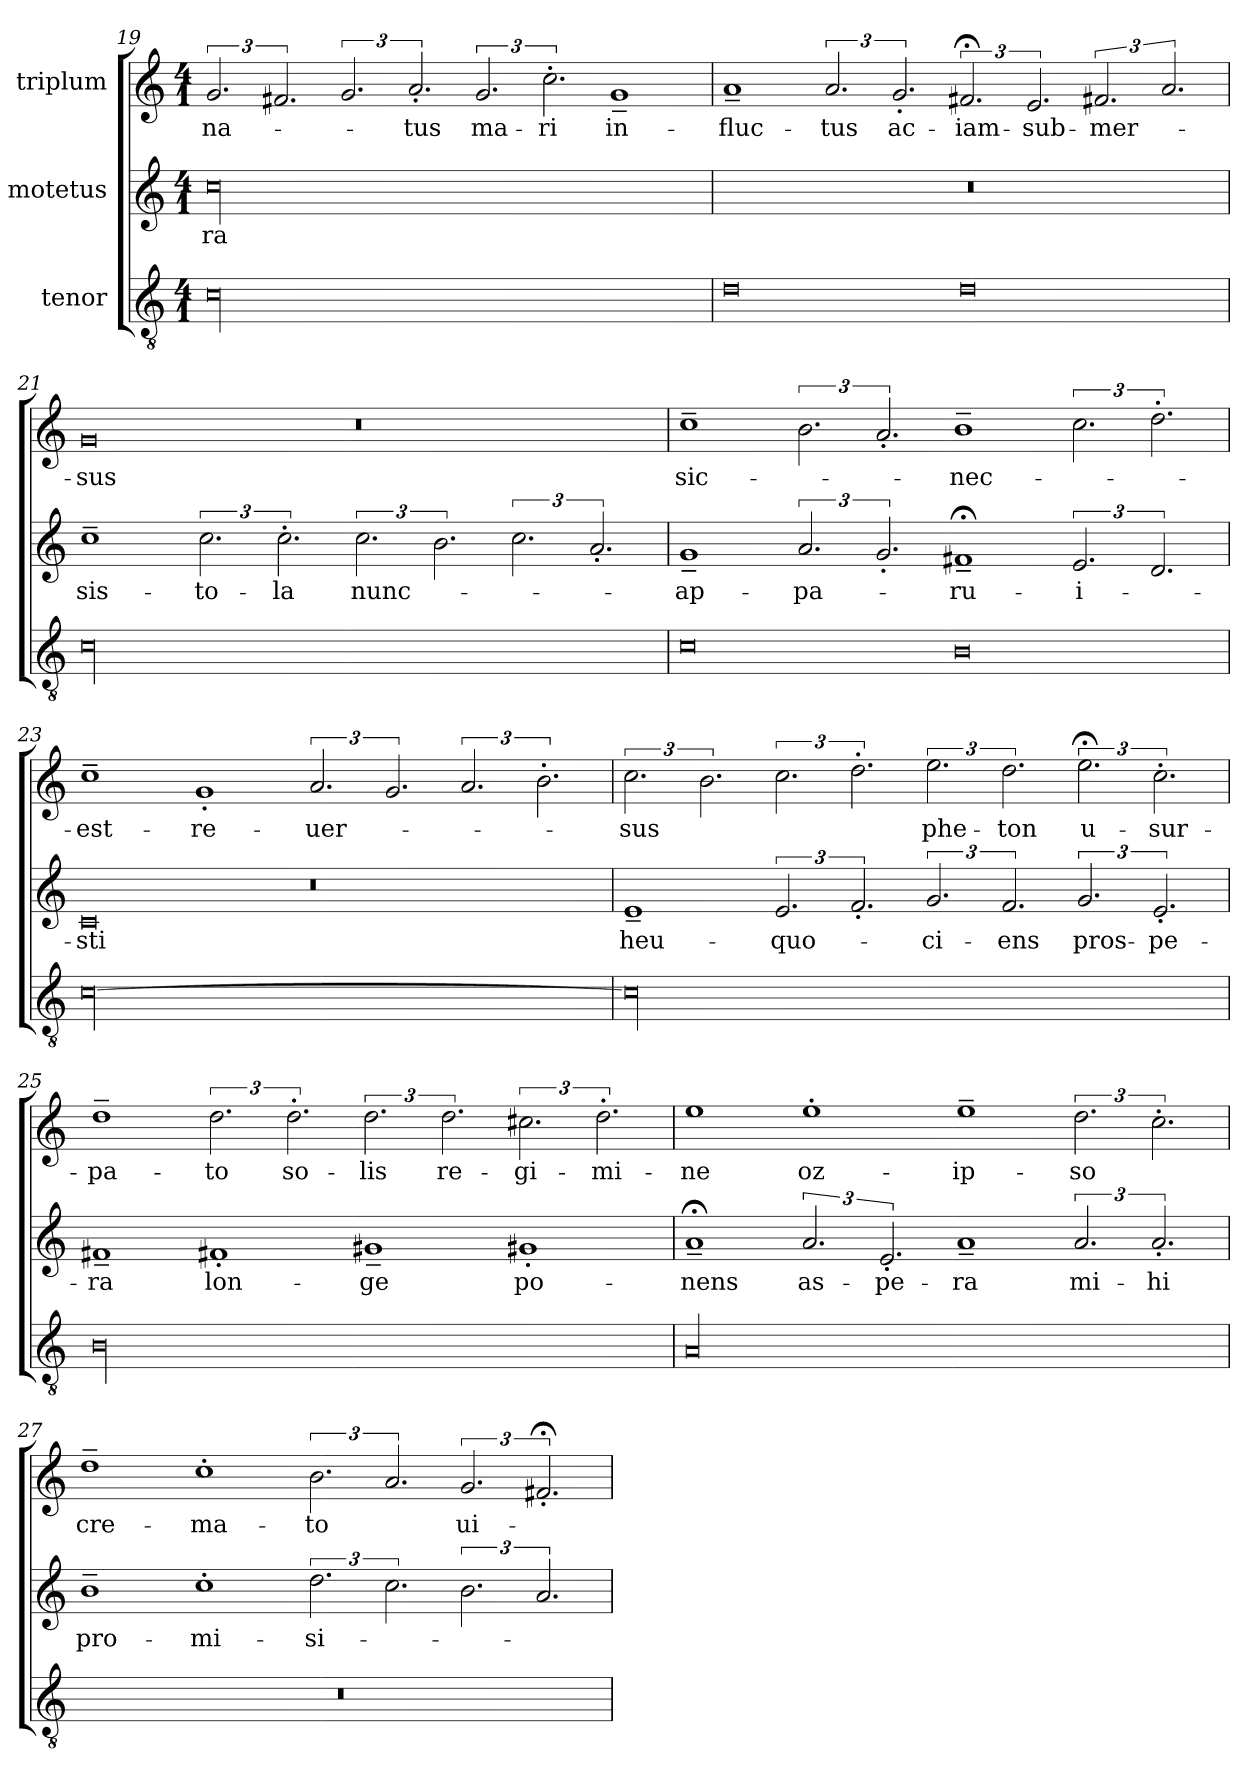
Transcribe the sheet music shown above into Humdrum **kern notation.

**kern	**kern	**text	**kern	**text
*part3	*part2	*part2	*part1	*part1
*staff3	*staff2	*staff2	*staff1	*staff1
*I"tenor	*I"motetus	*	*I"triplum	*
*clefGv2	*clefG2	*	*clefG2	*
*k[]	*k[]	*	*k[]	*
*C:	*C:	*	*C:	*
*M4/1	*M4/1	*	*M4/1	*
=19	=19	=19	=19	=19
00c\	00cc\	-ra	3.g/	-na-
.	.	.	3.f#X/	.
.	.	.	3.g/	.
.	.	.	3.a'/	-tus
.	.	.	3.g/	ma-
.	.	.	3.cc'\	-ri
.	.	.	1g~/	in-
=20	=20	=20	=20	=20
0d\	00r	.	1a~/	fluc-
.	.	.	3.a/	-tus
.	.	.	3.g'/	ac-
0d\	.	.	3.f#X;</	iam-
.	.	.	3.e/	sub-
.	.	.	3.f#X/	-mer-
.	.	.	3.a/	.
=21	=21	=21	=21	=21
00c\	1cc~\	sis-	0g/	-sus
.	3.cc\	-to-	.	.
.	3.cc'\	-la	.	.
.	3.cc\	nunc-	0r	.
.	3.b\	.	.	.
.	3.cc\	.	.	.
.	3.a'/	.	.	.
=22	=22	=22	=22	=22
0c\	1g~/	ap-	1cc~\	sic-
.	3.a/	-pa-	3.b\	.
.	3.g'/	.	3.a'/	.
0B\	1f#X;<~/	-ru-	1b~\	nec-
.	3.e/	-i-	3.cc\	.
.	3.d/	.	3.dd'\	.
!!LO:PB:g=z
=23	=23	=23	=23	=23
[00c\	0c/	-sti	1cc~\	est-
.	.	.	1g'/	re-
.	0r	.	3.a/	-uer-
.	.	.	3.g/	.
.	.	.	3.a/	.
.	.	.	3.b'\	.
=24	=24	=24	=24	=24
00c\]	1e~/	heu-	3.cc\	-sus
.	.	.	3.b\	.
.	3.e/	quo-	3.cc\	.
.	3.f'/	.	3.dd'\	.
.	3.g/	-ci-	3.ee\	phe-
.	3.f/	-ens	3.dd\	-ton
.	3.g/	pros-	3.ee;<\	u-
.	3.e'/	-pe-	3.cc'\	-sur-
=25	=25	=25	=25	=25
00B\	1f#X~/	-ra	1dd~\	-pa-
.	1f#X'/	lon-	3.dd\	-to
.	.	.	3.dd'\	so-
.	1g#X~/	-ge	3.dd\	-lis
.	.	.	3.dd\	re-
.	1g#X'/	po-	3.cc#X\	-gi-
.	.	.	3.dd'\	-mi-
=26	=26	=26	=26	=26
00A/	1a;<~/	-nens	1ee\	-ne
.	3.a/	as-	1ee'\	oz-
.	3.e'/	-pe-	.	.
.	1a~/	-ra	1ee~\	ip-
.	3.a/	mi-	3.dd\	-so
.	3.a'/	-hi	3.cc'\	.
=27	=27	=27	=27	=27
00r	1b~\	pro-	1dd~\	cre-
.	1cc'\	-mi-	1cc'\	-ma-
.	3.dd\	-si-	3.b\	-to
.	3.cc\	.	3.a/	.
.	3.b\	.	3.g/	ui-
.	3.a/	.	3.f#X;<'/	.
=	=	=	=	=
*-	*-	*-	*-	*-
